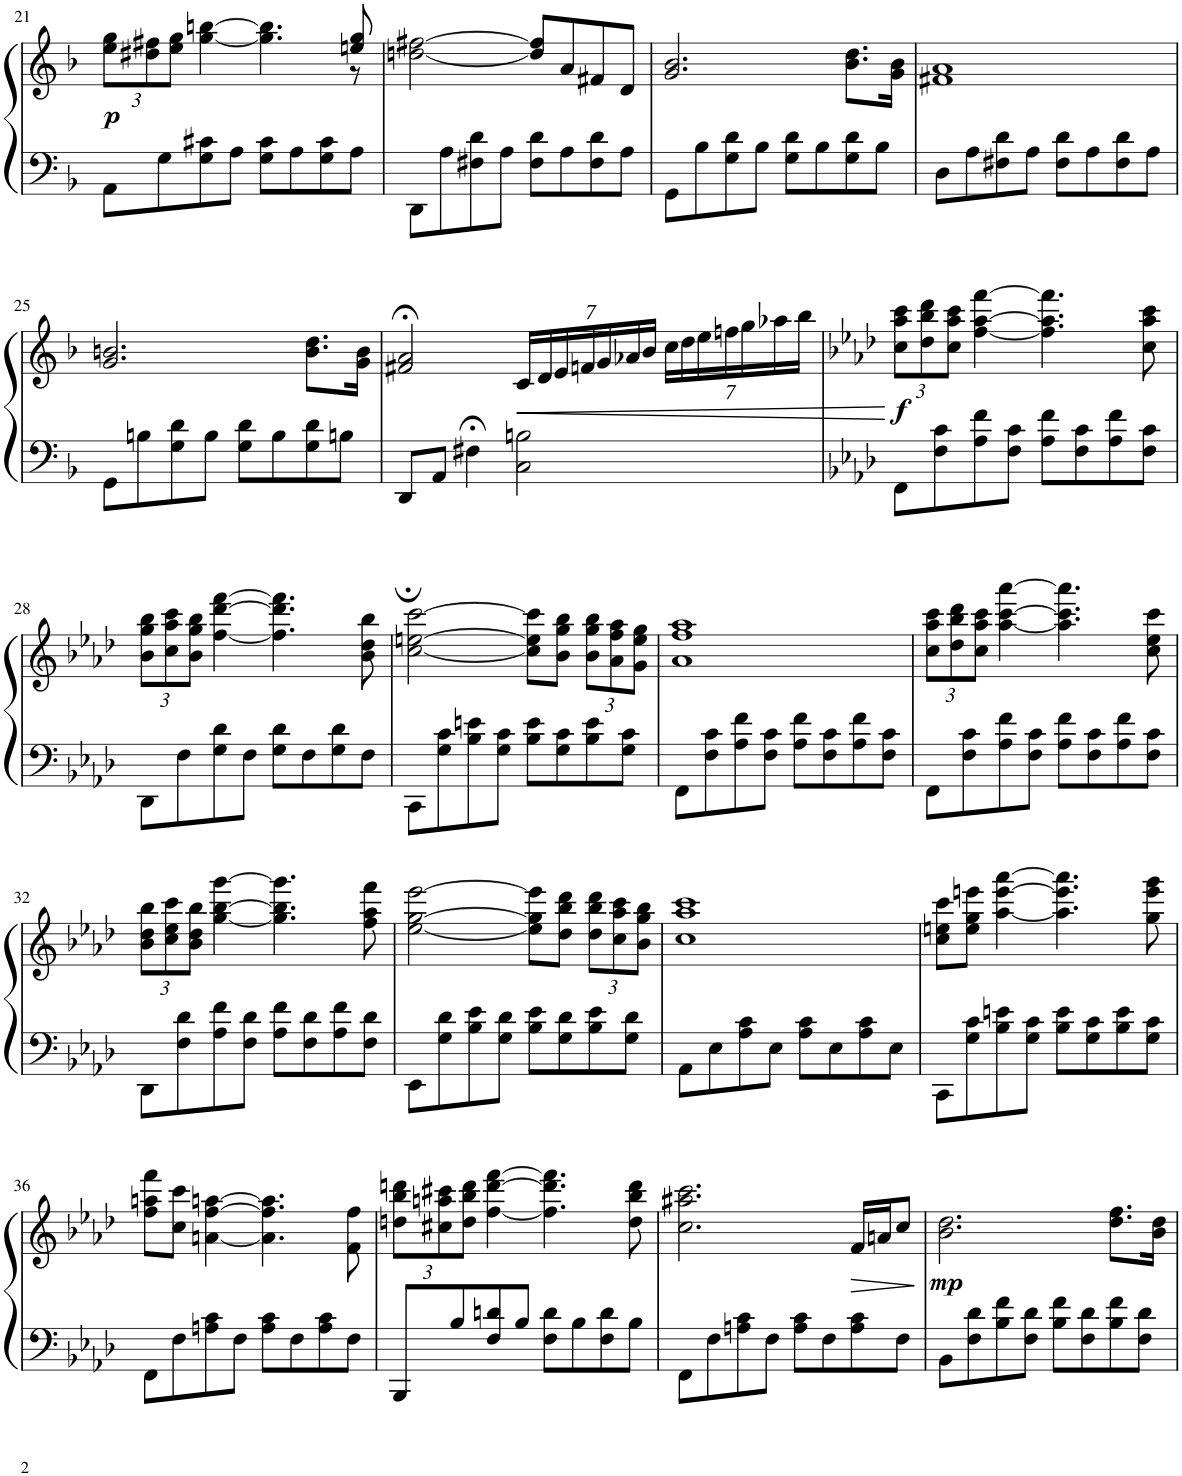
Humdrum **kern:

**kern	**kern	**dynam
*part1	*part1	*part1
*staff2	*staff1	*staff1/2
*I"Piano	*	*
*I'Pno.	*	*
!!LO:PB:g=z
*clefF4	*clefG2	*
*k[b-]	*k[b-]	*
*M4/4	*M4/4	*
*	*Xbrackettup	*
=21	=21	=21
*	*^	*
!	!	!	!LO:DY:b
8AA\L	12ee\ 12gg\L	2..ryy	p
.	12dd#X\ 12ff#X\	.	.
8G\	.	.	.
.	12ee\ 12gg\J	.	.
8G\ 8c#X\	[4gg\ [4bbn\	.	.
8A\J	.	.	.
8G\ 8c#\L	4.gg\] 4.bb\]	.	.
8A\	.	.	.
8G\ 8c#\	.	.	.
8A\J	8een/ 8gg/	8r	.
*	*v	*v	*
=22	=22	=22
8DD\L	[2ddn\ [2ff#X\	.
8A\	.	.
8F#X\ 8d\	.	.
8A\J	.	.
8F#\ 8d\L	8dd/] 8ff#/]L	.
8A\	8a/	.
8F#\ 8d\	8f#X/	.
8A\J	8d/J	.
=23	=23	=23
8GG\L	2.g/ 2.b-/	.
8B-\	.	.
8G\ 8d\	.	.
8B-\J	.	.
8G\ 8d\L	.	.
8B-\	.	.
8G\ 8d\	8.b-\ 8.dd\L	.
8B-\J	.	.
.	16g\ 16b-\Jk	.
=24	=24	=24
8D\L	1f#X 1a	.
8A\	.	.
8F#X\ 8d\	.	.
8A\J	.	.
8F#\ 8d\L	.	.
8A\	.	.
8F#\ 8d\	.	.
8A\J	.	.
!!LO:LB:g=z
=25	=25	=25
8GG\L	2.g/ 2.bn/	.
8Bn\	.	.
8G\ 8d\	.	.
8B\J	.	.
8G\ 8d\L	.	.
8B\	.	.
8G\ 8d\	8.b\ 8.dd\L	.
8Bn\J	.	.
.	16g\ 16b\Jk	.
=26	=26	=26
8DD;/L	2f#X/;< 2a/;<	.
8AA/J	.	.
4F#X;<\	.	.
!	!	!LO:HP:b
2C\ 2Bn\	28c/LL	<
.	28d/	.
.	28e/	.
.	28fn/	.
.	28g/	.
.	28a-X/	.
.	28b-/JJ	.
.	28cc\LL	.
.	28dd\	.
.	28ee\	.
.	28ffn\	.
.	28gg\	.
.	28aa-X\	.
.	28bb-\JJ	.
.	.	[
=27	=27	=27
*k[b-e-a-d-]	*k[b-e-a-d-]	*
!	!	!LO:DY:b
8FF\L	12cc\ 12aa-\ 12ccc\L	f
.	12dd-\ 12bb-\ 12ddd-\	.
8F\ 8c\	.	.
.	12cc\ 12aa-\ 12ccc\J	.
8A-\ 8f\	[4ff\ [4aa-\ [4fff\	.
8F\ 8c\J	.	.
8A-\ 8f\L	4.ff\] 4.aa-\] 4.fff\]	.
8F\ 8c\	.	.
8A-\ 8f\	.	.
8F\ 8c\J	8cc\ 8aa-\ 8ccc\	.
!!LO:LB:g=z
=28	=28	=28
8DD-\L	12b-\ 12gg\ 12bb-\L	.
.	12cc\ 12aa-\ 12ccc\	.
8F\	.	.
.	12b-\ 12gg\ 12bb-\J	.
8G\ 8d-\	[4ff\ [4ddd-\ [4fff\	.
8F\J	.	.
8G\ 8d-\L	4.ff\] 4.ddd-\] 4.fff\]	.
8F\	.	.
8G\ 8d-\	.	.
8F\J	8b-\ 8dd-\ 8bb-\	.
=29	=29	=29
8CC\L	[2cc\ [2een\ [2ccc\	.
8G\ 8c\	.	.
8B-\ 8en\	.	.
8G\ 8c\J	.	.
8B-\ 8e\L	8cc\] 8ee\] 8ccc\]L	.
8G\ 8c\	8b-\ 8gg\ 8bb-\J	.
8B-\ 8e\	12b-\ 12gg\ 12bb-\L	.
.	12a-\ 12ff\ 12aa-\	.
8G\ 8c\J	.	.
.	12g\ 12ee\ 12gg\J	.
=30	=30	=30
8FF\L	1a- 1ff 1aa-	.
8F\ 8c\	.	.
8A-\ 8f\	.	.
8F\ 8c\J	.	.
8A-\ 8f\L	.	.
8F\ 8c\	.	.
8A-\ 8f\	.	.
8F\ 8c\J	.	.
=31	=31	=31
8FF\L	12cc\ 12aa-\ 12ccc\L	.
.	12dd-\ 12bb-\ 12ddd-\	.
8F\ 8c\	.	.
.	12cc\ 12aa-\ 12ccc\J	.
8A-\ 8f\	[4aa-\ [4ccc\ [4aaa-\	.
8F\ 8c\J	.	.
8A-\ 8f\L	4.aa-\] 4.ccc\] 4.aaa-\]	.
8F\ 8c\	.	.
8A-\ 8f\	.	.
8F\ 8c\J	8cc\ 8ee-\ 8ccc\	.
!!LO:LB:g=z
=32	=32	=32
8DD-\L	12b-\ 12dd-\ 12bb-\L	.
.	12cc\ 12ee-\ 12ccc\	.
8F\ 8d-\	.	.
.	12b-\ 12dd-\ 12bb-\J	.
8A-\ 8f\	[4gg\ [4bb-\ [4ggg\	.
8F\ 8d-\J	.	.
8A-\ 8f\L	4.gg\] 4.bb-\] 4.ggg\]	.
8F\ 8d-\	.	.
8A-\ 8f\	.	.
8F\ 8d-\J	8ff\ 8aa-\ 8fff\	.
=33	=33	=33
8EE-\L	[2ee-\ [2gg\ [2eee-\	.
8G\ 8d-\	.	.
8B-\ 8e-\	.	.
8G\ 8d-\J	.	.
8B-\ 8e-\L	8ee-\] 8gg\] 8eee-\]L	.
8G\ 8d-\	8dd-\ 8bb-\ 8ddd-\J	.
8B-\ 8e-\	12dd-\ 12bb-\ 12ddd-\L	.
.	12cc\ 12aa-\ 12ccc\	.
8G\ 8d-\J	.	.
.	12b-\ 12gg\ 12bb-\J	.
=34	=34	=34
8AA-\L	1cc 1aa- 1ccc	.
8E-\	.	.
8A-\ 8c\	.	.
8E-\J	.	.
8A-\ 8c\L	.	.
8E-\	.	.
8A-\ 8c\	.	.
8E-\J	.	.
=35	=35	=35
8CC\L	8cc\ 8een\ 8ccc\L	.
8G\ 8c\	8ee\ 8gg\ 8eeen\J	.
8B-\ 8en\	[4aa-\ [4eee\ [4aaa-\	.
8G\ 8c\J	.	.
8B-\ 8e\L	4.aa-\] 4.eee\] 4.aaa-\]	.
8G\ 8c\	.	.
8B-\ 8e\	.	.
8G\ 8c\J	8gg\ 8eee\ 8ggg\	.
!!LO:LB:g=z
=36	=36	=36
8FF\L	8ff\ 8aan\ 8fff\L	.
8F\	8cc\ 8ccc\J	.
8An\ 8c\	[4an\ [4ff\ [4aan\	.
8F\J	.	.
8A\ 8c\L	4.a\] 4.ff\] 4.aa\]	.
8F\	.	.
8A\ 8c\	.	.
8F\J	8f\ 8ff\	.
=37	=37	=37
8BBB-/L	12ddn\ 12bb-\ 12dddn\L	.
.	12cc#X\ 12aan\ 12ccc#X\	.
8B-/	.	.
.	12dd\ 12bb-\ 12ddd\J	.
8F/ 8dn/	[4ff\ [4ddd\ [4fff\	.
8B-/J	.	.
8F\ 8d\L	4.ff\] 4.ddd\] 4.fff\]	.
8B-\	.	.
8F\ 8d\	.	.
8B-\J	8dd\ 8bb-\ 8ddd\	.
=38	=38	=38
8FF\L	2.cc\ 2.aa#X\ 2.ccc\	.
8F\	.	.
8An\ 8c\	.	.
8F\J	.	.
8A\ 8c\L	.	.
8F\	.	.
!	!	!LO:HP:b
8A\ 8c\	16f/LL	>
.	16an/J	.
8F\J	8cc/J	.
.	.	]
=39	=39	=39
!	!	!LO:DY:b
8BB-\L	2.b-\ 2.dd-\	mp
8F\ 8d-\	.	.
8B-\ 8f\	.	.
8F\ 8d-\J	.	.
8B-\ 8f\L	.	.
8F\ 8d-\	.	.
8B-\ 8f\	8.dd-\ 8.ff\L	.
8F\ 8d-\J	.	.
.	16b-\ 16dd-\Jk	.
=	=	=
*-	*-	*-
